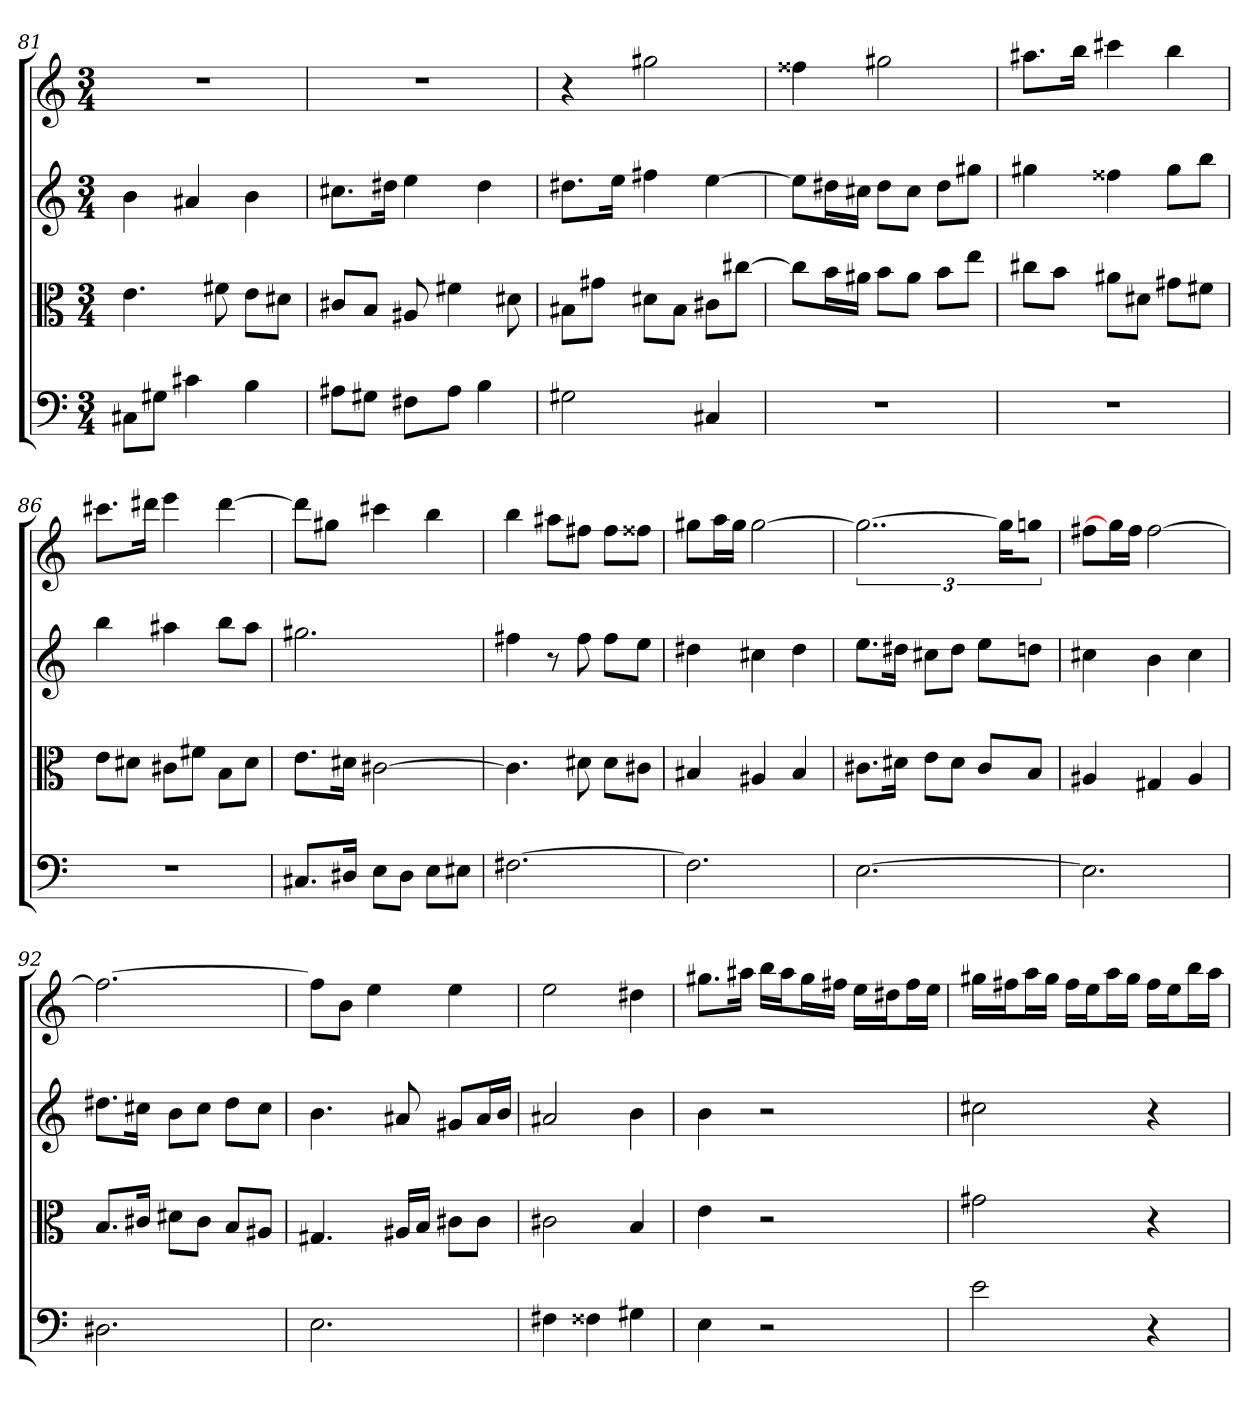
**kern	**kern	**kern	**kern
*part4	*part3	*part2	*part1
*staff4	*staff3	*staff2	*staff1
*clefF4	*clefC3	*	*
*k[]	*k[]	*k[]	*k[]
*M3/4	*M3/4	*M3/4	*M3/4
=81	=81	=81	=81
8C#X\L	4.e	4b	2.r
8G#X\J	.	.	.
4c#X	.	4a#X	.
.	8f#X	.	.
4B	8e\L	4b	.
.	8d#X\J	.	.
=82	=82	=82	=82
8A#X\L	8c#X/L	8.cc#XL	2.r
8G#X\J	8B/J	.	.
.	.	16dd#XJk	.
8F#X\L	8A#X	4ee	.
8A#\J	4f#X	.	.
4B	.	4dd#	.
.	8d#X	.	.
=83	=83	=83	=83
2G#X	8B#X\L	8.dd#XL	4r
.	8g#X\J	.	.
.	.	16eeJk	.
.	8d#X\L	4ff#X	2gg#X
.	8B#\J	.	.
4C#X	8c#X\L	[4ee	.
.	[8cc#X\J	.	.
=84	=84	=84	=84
2.r	8cc#\L]	8eeL]	4ff##X
.	16b\L	16dd#XL	.
.	16a#X\JJ	16cc#XJJ	.
.	8b\L	8dd#L	2gg#X
.	8a#\J	8cc#J	.
.	8b\L	8dd#L	.
.	8ee\J	8gg#XJ	.
=85	=85	=85	=85
2.r	8cc#X\L	4gg#X	8.aa#XL
.	8b\J	.	.
.	.	.	16bbJk
.	8a#X\L	4ff##X	4ccc#X
.	8d#X\J	.	.
.	8g#X\L	8gg#L	4bb
.	8f#X\J	8bbJ	.
=86	=86	=86	=86
2.r	8e\L	4bb	8.ccc#XL
.	8d#X\J	.	.
.	.	.	16ddd#XJk
.	8c#X\L	4aa#X	4eee
.	8f#X\J	.	.
.	8B\L	8bbL	[4ddd#
.	8d#\J	8aa#J	.
=87	=87	=87	=87
8.C#X/L	8.e\L	2.gg#X	8ddd#L]
.	.	.	8gg#XJ
16D#X/Jk	16d#X\Jk	.	.
8E\L	[2c#X	.	4ccc#X
8D#\J	.	.	.
8E\L	.	.	4bb
8E#X\J	.	.	.
=88	=88	=88	=88
[2.F#X	4.c#]	4ff#X	4bb
.	.	8r	8aa#XL
.	8d#X	8ff#	8ff#XJ
.	8d#\L	8ff#L	8ff#L
.	8c#X\J	8eeJ	8ff##XJ
=89	=89	=89	=89
2.F#]	4B#X	4dd#X	8gg#XL
.	.	.	16aaL
.	.	.	16gg#JJ
.	4A#X	4cc#X	[2gg#
.	4B#	4dd#	.
=90	=90	=90	=90
[2.E	8.c#X\L	8.eeL	3..gg#_
.	16d#X\Jk	16dd#XJk	.
.	8e\L	8cc#XL	.
.	8d#\J	8dd#J	.
.	8c#/L	8eeL	.
.	.	.	24gg#KL]
.	8B/J	8ddnJ	8ggnJ
=91	=91	=91	=91
2.E]	4A#X	4cc#X	8ff#XL
.	.	.	16gg#L]
.	.	.	16ff#JJ
.	4G#X	4b	[2ff#
.	4A#	4cc#	.
=92	=92	=92	=92
2.D#X	8.B/L	8.dd#XL	2.ff#_
.	16c#X/Jk	16cc#XJk	.
.	8d#X\L	8bL	.
.	8c#\J	8cc#J	.
.	8B/L	8dd#L	.
.	8A#X/J	8cc#J	.
=93	=93	=93	=93
2.E	4.G#X	4.b	8ff#L]
.	.	.	8bJ
.	.	.	4ee
.	16A#X/LL	8a#X	.
.	16B/JJ	.	.
.	8c#X\L	8g#XL	4ee
.	8c#\J	16a#L	.
.	.	16bJJ	.
=94	=94	=94	=94
4F#X	2c#X	2a#X	2ee
4F##X	.	.	.
4G#X	4B	4b	4dd#X
=95	=95	=95	=95
4E	4e	4b	8.gg#XL
.	.	.	16aa#XJk
2r	2r	2r	16bbLL
.	.	.	16aa#J
.	.	.	16gg#L
.	.	.	16ff#XJJ
.	.	.	16eeLL
.	.	.	16dd#XJ
.	.	.	16ff#L
.	.	.	16eeJJ
=96	=96	=96	=96
2e	2g#X	2cc#X	16gg#XLL
.	.	.	16ff#XJ
.	.	.	16aaL
.	.	.	16gg#JJ
.	.	.	16ff#LL
.	.	.	16eeJ
.	.	.	16aaL
.	.	.	16gg#JJ
4r	4r	4r	16ff#LL
.	.	.	16eeJ
.	.	.	16bbL
.	.	.	16aaJJ
=	=	=	=
*-	*-	*-	*-
